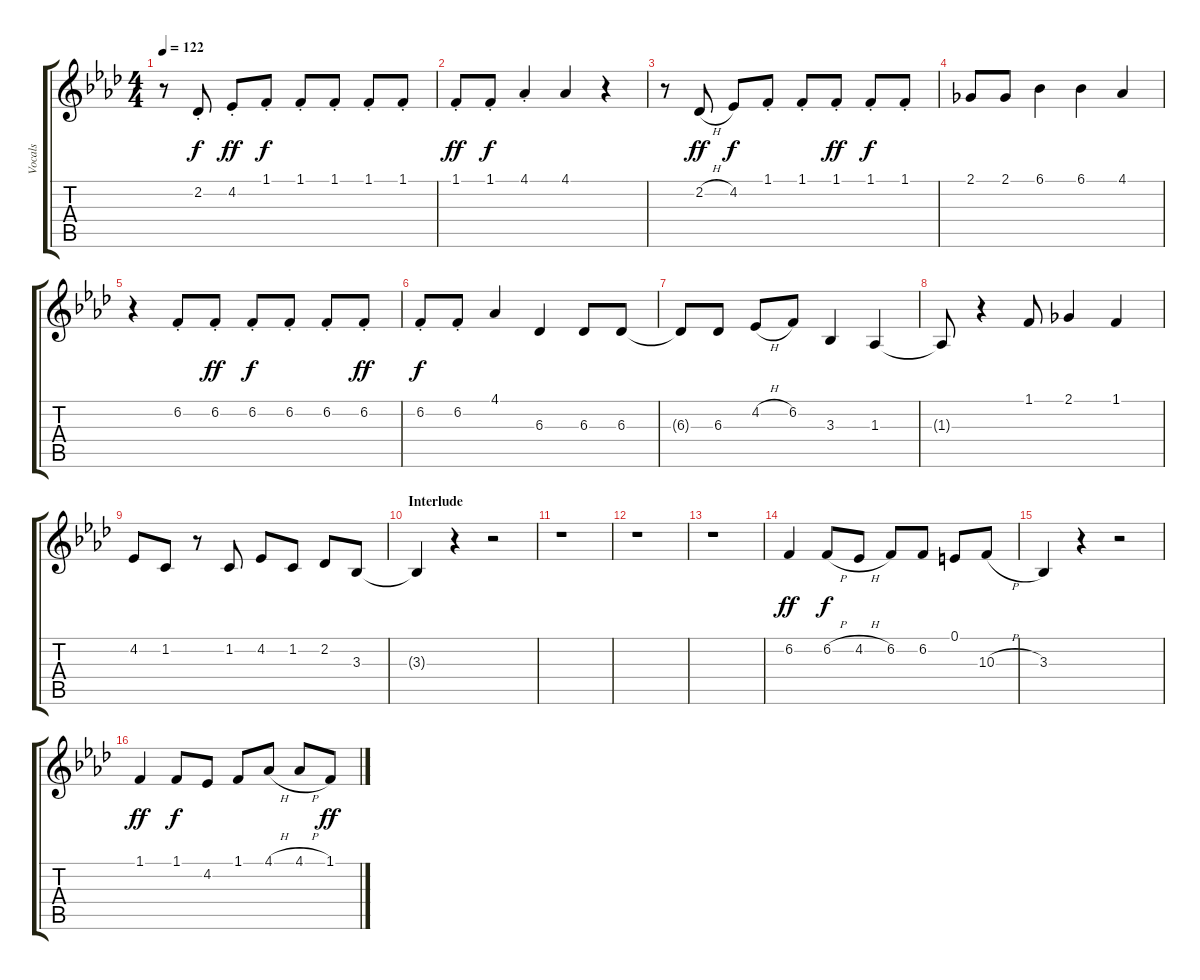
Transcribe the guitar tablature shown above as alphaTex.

\track ("Vocals" "Vocals") {instrument englishhorn}
\staff {score tabs}
\tuning (E4 B3 G3 D3 A2 E2) {hide}
\ts (4 4)
\tempo 122
\clef g2
\ks ab
r.8{dy f} 2.2{st}.8 4.2{st}.8{dy ff} 1.1{st}.8{dy f} 1.1{st}.8 1.1{st}.8 1.1{st}.8 1.1{st}.8 |
1.1{st}.8{dy ff} 1.1{st}.8{dy f} 4.1{st}.4 4.1.4 r.4 |
r.8 2.2{h}.8{dy ff} 4.2.8{dy f} 1.1{st}.8 1.1{st}.8 1.1{st}.8{dy ff} 1.1{st}.8{dy f} 1.1{st}.8 |
2.1.8 2.1.8 6.1.4 6.1.4 4.1.4 |
r.4 6.2{st}.8 6.2{st}.8{dy ff} 6.2{st}.8{dy f} 6.2{st}.8 6.2{st}.8 6.2{st}.8{dy ff} |
6.2{st}.8{dy f} 6.2{st}.8 4.1.4 6.3.4 6.3.8 6.3.8 |
6.3{t}.8 6.3.8 4.2{h}.8 6.2.8 3.3.4 1.3.4 |
1.3{t}.8 r.4 1.1.8 2.1.4 1.1.4 |
4.2.8 1.2.8 r.8 1.2.8 4.2.8 1.2.8 2.2.8 3.3.8 |
\section ("" "Interlude")
3.3{t}.4 r.4 r.2 |
r.1 |
r.1 |
r.1 |
6.2.4{dy ff} 6.2{h}.8{dy f} 4.2{h}.8 6.2.8 6.2.8 0.1.8 10.3{h}.8 |
3.3.4 r.4 r.2 |
1.1.4{dy ff} 1.1.8{dy f} 4.2.8 1.1.8 4.1{h}.8 4.1{h}.8 1.1.8{dy ff}
